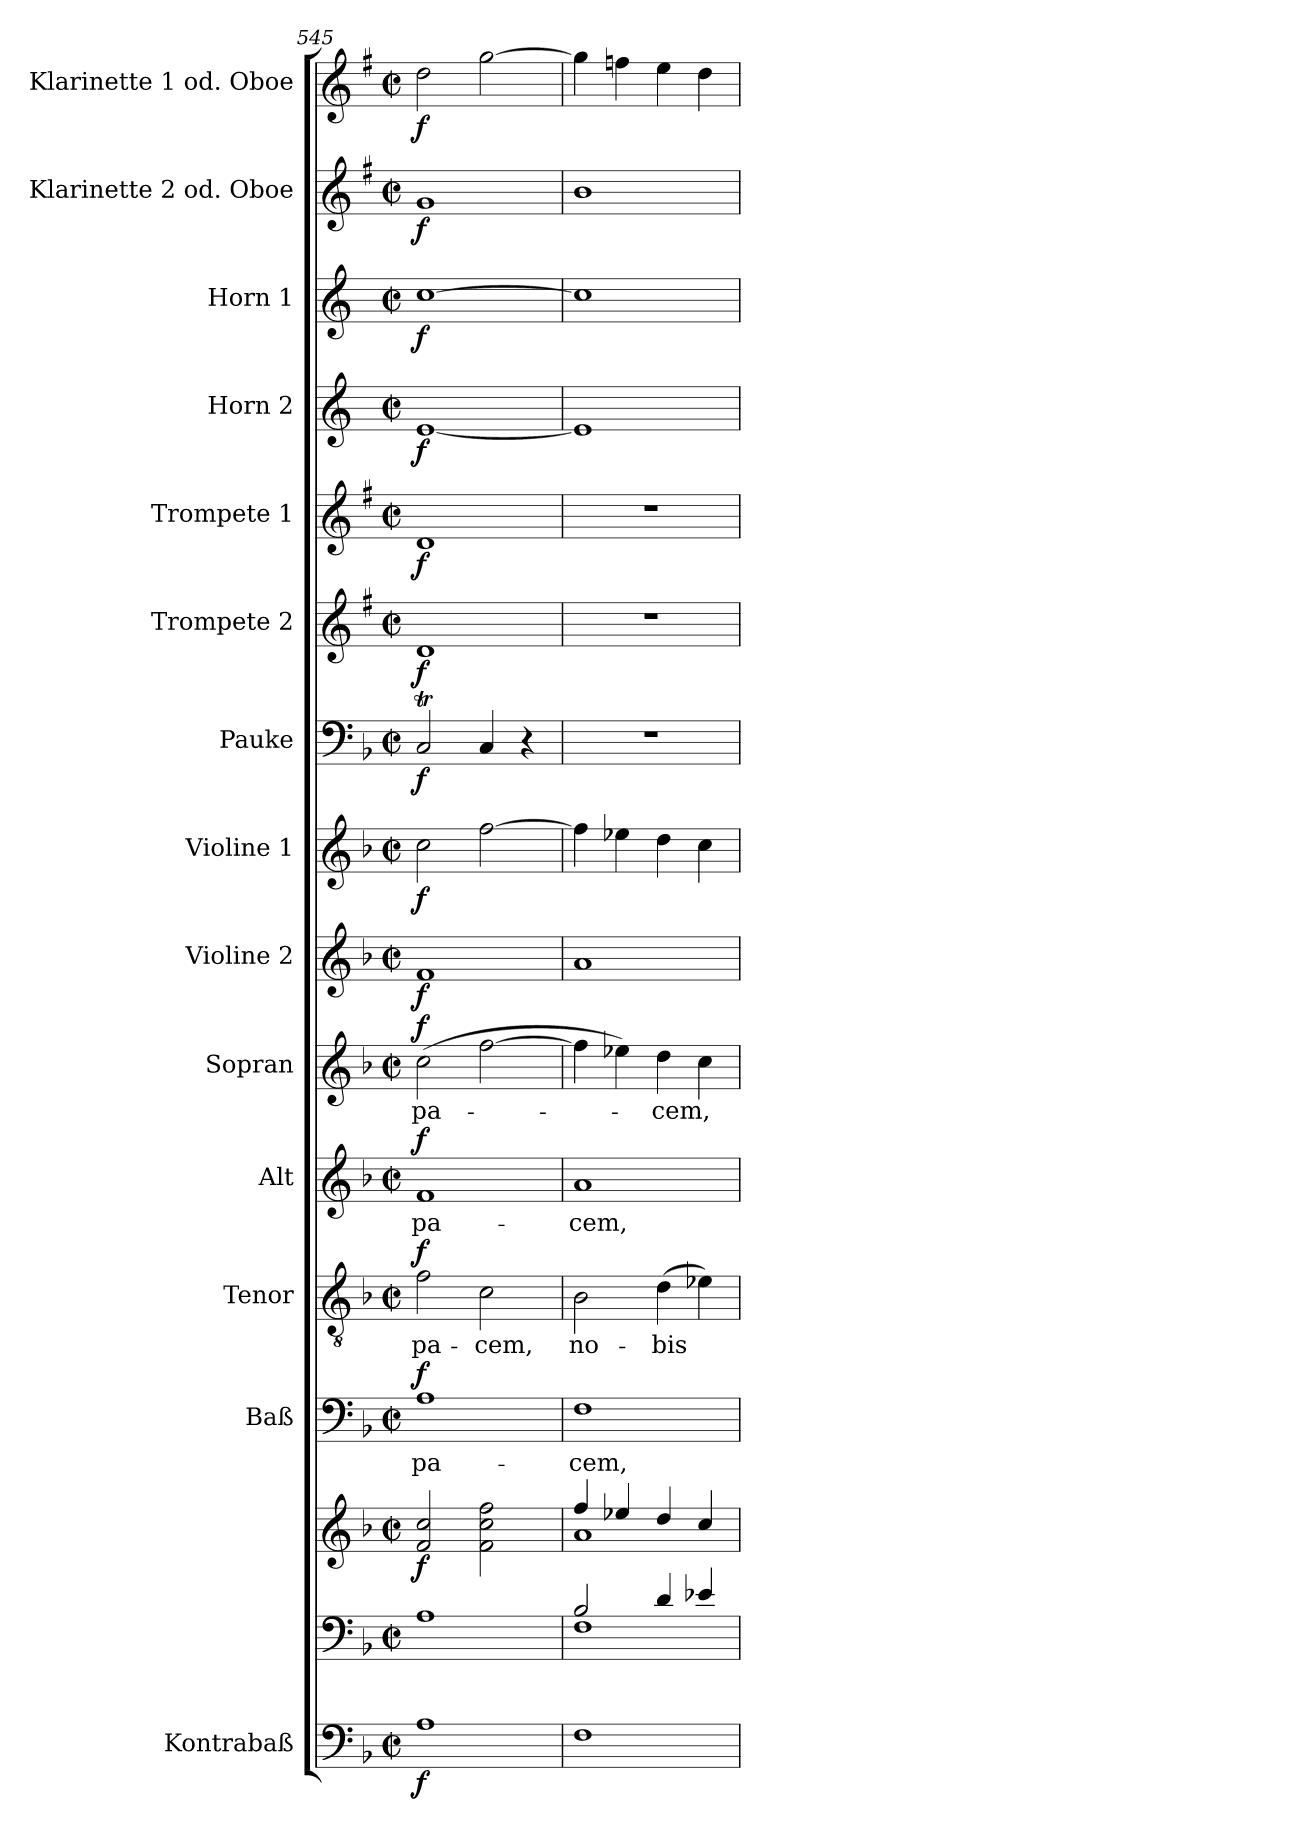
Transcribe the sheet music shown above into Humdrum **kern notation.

**kern	**dynam	**kern	**kern	**dynam	**kern	**text	**dynam	**kern	**text	**dynam	**kern	**text	**dynam	**kern	**text	**dynam	**kern	**dynam	**kern	**dynam	**kern	**dynam	**kern	**dynam	**kern	**dynam	**kern	**dynam	**kern	**dynam	**kern	**dynam	**kern	**dynam
*part15	*part15	*part14	*part14	*part14	*part13	*part13	*part13	*part12	*part12	*part12	*part11	*part11	*part11	*part10	*part10	*part10	*part9	*part9	*part8	*part8	*part7	*part7	*part6	*part6	*part5	*part5	*part4	*part4	*part3	*part3	*part2	*part2	*part1	*part1
*staff16	*staff16	*staff15	*staff14	*staff14/15	*staff13	*staff13	*staff13	*staff12	*staff12	*staff12	*staff11	*staff11	*staff11	*staff10	*staff10	*staff10	*staff9	*staff9	*staff8	*staff8	*staff7	*staff7	*staff6	*staff6	*staff5	*staff5	*staff4	*staff4	*staff3	*staff3	*staff2	*staff2	*staff1	*staff1
*I"Kontrabaß	*	*	*	*	*I"Baß	*	*	*I"Tenor	*	*	*I"Alt	*	*	*I"Sopran	*	*	*I"Violine 2	*	*I"Violine 1	*	*I"Pauke	*	*I"Trompete 2	*	*I"Trompete 1	*	*I"Horn 2	*	*I"Horn 1	*	*I"Klarinette 2 od. Oboe	*	*I"Klarinette 1 od. Oboe	*
*	*	*	*	*	*	*	*	*	*	*	*	*	*	*	*	*	*	*	*	*	*	*	*I'Tpt	*	*I'Tpt	*	*I'Hn	*	*I'Hn	*	*	*	*	*
*clefF4	*	*clefF4	*clefG2	*	*clefF4	*	*	*clefGv2	*	*	*clefG2	*	*	*clefG2	*	*	*clefG2	*	*clefG2	*	*clefF4	*	*clefG2	*	*clefG2	*	*clefG2	*	*clefG2	*	*clefG2	*	*clefG2	*
*ITrd7c12	*	*	*	*	*	*	*	*	*	*	*	*	*	*	*	*	*	*	*	*	*	*	*ITrd1c2	*	*ITrd1c2	*	*ITrd4c7	*	*ITrd4c7	*	*ITrd1c2	*	*ITrd1c2	*
*k[b-]	*	*k[b-]	*k[b-]	*	*k[b-]	*	*	*k[b-]	*	*	*k[b-]	*	*	*k[b-]	*	*	*k[b-]	*	*k[b-]	*	*k[b-]	*	*k[b-]	*	*k[b-]	*	*k[b-]	*	*k[b-]	*	*k[b-]	*	*k[b-]	*
*F:	*	*F:	*F:	*	*F:	*	*	*F:	*	*	*F:	*	*	*F:	*	*	*F:	*	*F:	*	*F:	*	*F:	*	*F:	*	*F:	*	*F:	*	*F:	*	*F:	*
*M2/2	*	*M2/2	*M2/2	*	*M2/2	*	*	*M2/2	*	*	*M2/2	*	*	*M2/2	*	*	*M2/2	*	*M2/2	*	*M2/2	*	*M2/2	*	*M2/2	*	*M2/2	*	*M2/2	*	*M2/2	*	*M2/2	*
*met(c|)	*	*met(c|)	*met(c|)	*	*met(c|)	*	*	*met(c|)	*	*	*met(c|)	*	*	*met(c|)	*	*	*met(c|)	*	*met(c|)	*	*met(c|)	*	*met(c|)	*	*met(c|)	*	*met(c|)	*	*met(c|)	*	*met(c|)	*	*met(c|)	*
=545	=545	=545	=545	=545	=545	=545	=545	=545	=545	=545	=545	=545	=545	=545	=545	=545	=545	=545	=545	=545	=545	=545	=545	=545	=545	=545	=545	=545	=545	=545	=545	=545	=545	=545
!	!LO:DY:b	!	!	!LO:DY:b	!	!LO:LY:b	!LO:DY:a	!	!LO:LY:b	!LO:DY:a	!	!LO:LY:b	!LO:DY:a	!	!LO:LY:b	!LO:DY:a	!	!LO:DY:b	!	!LO:DY:b	!	!LO:DY:b	!	!LO:DY:b	!	!LO:DY:b	!	!LO:DY:b	!	!LO:DY:b	!	!LO:DY:b	!	!LO:DY:b
1AA	f	1A	2f/ 2cc/	f	1A	pa-	f	2f\	pa-	f	1f	pa-	f	(>2cc\	pa-	f	1f	f	2cc\	f	2CT/	f	1c	f	1c	f	[1A	f	[1f	f	1f	f	2cc\	f
!	!	!	!	!	!	!	!	!	!LO:LY:b	!	!	!	!	!	!	!	!	!	!	!	!	!	!	!	!	!	!	!	!	!	!	!	!	!
.	.	.	2f\ 2cc\ 2ff\	.	.	.	.	2c\	-cem,	.	.	.	.	[2ff\	.	.	.	.	[2ff\	.	4C/	.	.	.	.	.	.	.	.	.	.	.	[2ff\	.
.	.	.	.	.	.	.	.	.	.	.	.	.	.	.	.	.	.	.	.	.	4r	.	.	.	.	.	.	.	.	.	.	.	.	.
=546	=546	=546	=546	=546	=546	=546	=546	=546	=546	=546	=546	=546	=546	=546	=546	=546	=546	=546	=546	=546	=546	=546	=546	=546	=546	=546	=546	=546	=546	=546	=546	=546	=546	=546
*	*	*^	*^	*	*	*	*	*	*	*	*	*	*	*	*	*	*	*	*	*	*	*	*	*	*	*	*	*	*	*	*	*	*	*
!	!	!	!	!	!	!	!	!LO:LY:b	!	!	!LO:LY:b	!	!	!LO:LY:b	!	!	!	!	!	!	!	!	!	!	!	!	!	!	!	!	!	!	!	!	!	!
1FF	.	2B-/	1F	4ff/	1a	.	1F	-cem,	.	2B-\	no-	.	1a	-cem,	.	4ff\]	.	.	1a	.	4ff\]	.	1r	.	1r	.	1r	.	1A]	.	1f]	.	1a	.	4ff\]	.
.	.	.	.	4ee-X/	.	.	.	.	.	.	.	.	.	.	.	4ee-X\)	.	.	.	.	4ee-X\	.	.	.	.	.	.	.	.	.	.	.	.	.	4ee-X\	.
!	!	!	!	!	!	!	!	!	!	!	!LO:LY:b	!	!	!	!	!	!LO:LY:b	!	!	!	!	!	!	!	!	!	!	!	!	!	!	!	!	!	!	!
.	.	4d/	.	4dd/	.	.	.	.	.	(>4d\	-bis	.	.	.	.	4dd\	-cem,	.	.	.	4dd\	.	.	.	.	.	.	.	.	.	.	.	.	.	4dd\	.
.	.	4e-X/	.	4cc/	.	.	.	.	.	4e-X\)	.	.	.	.	.	4cc\	.	.	.	.	4cc\	.	.	.	.	.	.	.	.	.	.	.	.	.	4cc\	.
*	*	*v	*v	*	*	*	*	*	*	*	*	*	*	*	*	*	*	*	*	*	*	*	*	*	*	*	*	*	*	*	*	*	*	*	*	*
*	*	*	*v	*v	*	*	*	*	*	*	*	*	*	*	*	*	*	*	*	*	*	*	*	*	*	*	*	*	*	*	*	*	*	*	*
=	=	=	=	=	=	=	=	=	=	=	=	=	=	=	=	=	=	=	=	=	=	=	=	=	=	=	=	=	=	=	=	=	=	=
*-	*-	*-	*-	*-	*-	*-	*-	*-	*-	*-	*-	*-	*-	*-	*-	*-	*-	*-	*-	*-	*-	*-	*-	*-	*-	*-	*-	*-	*-	*-	*-	*-	*-	*-
